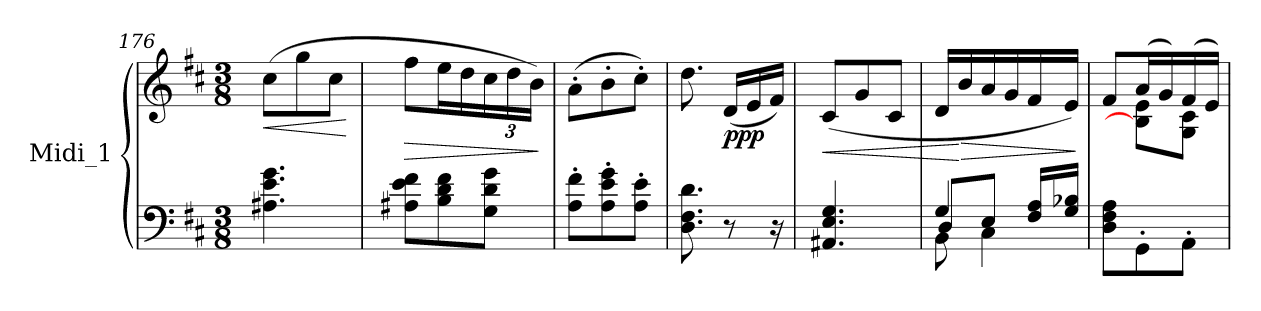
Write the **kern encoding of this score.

**kern	**kern	**dynam
*part1	*part1	*part1
*staff2	*staff1	*staff1/2
*I"Midi_1	*	*
*clefF4	*clefG2	*
*k[f#c#]	*k[f#c#]	*
*D:	*D:	*
*M3/8	*M3/8	*
=176	=176	=176
!	!	!LO:HP:b
4.A#X\ 4.e\ 4.g\	(>8cc#\L	<
.	8gg\	.
.	8cc#\J	.
.	.	[
=177	=177	=177
!	!	!LO:HP:b
8A#X\ 8e\ 8f#\L	8ff#\L	>
8B\ 8d\ 8f#\	16ee\L	.
.	16dd\	.
*	*Xbrackettup	*
8G\ 8d\ 8g\J	24cc#\	.
.	24dd\	.
.	24b\JJ)	.
.	.	]
=178	=178	=178
8A\' 8f#\'L	(>8a'\L	.
8A\' 8e\' 8g\'	8b'\	.
8A\' 8e\'J	8cc#'\J)	.
=179	=179	=179
8.D\ 8.F#\ 8.d\	8.dd\	.
!	!	!LO:DY:b
8r	(<16d/LL	ppp
.	16e/	.
16r	16f#/JJ)	.
=180	=180	=180
!	!	!LO:HP:b
4.AA#X/ 4.E/ 4.G/	(>8c#/L	<
.	8g/	.
.	8c#/J	.
=181	=181	=181
*^	*	*
*	*^	*	*
4G/	8BB\	8D/L	16d/LL	.
!	!	!	!	!LO:HP:n=1:b
.	.	.	16b/	[ >
.	4C#\	8E/J	16a/	.
.	.	.	16g/	.
16F#/ 16A/LL	.	8ryy	16f#/	.
16G/ 16B-X/JJ	.	.	16e/JJ)	.
*v	*v	*v	*	*
.	.	]
!!LO:LB:g=z
=182	=182	=182
*	*^	*
8D\ 8F#\ 8A\L	8f#/L	8ryy	.
8GG'\	(>16a/L	8Bni\] 8e\L	.
.	16g/)	.	.
8AA'\J	(>16f#/	8G\ 8c#\J	.
.	16e/JJ)	.	.
*	*v	*v	*
=	=	=
*-	*-	*-
